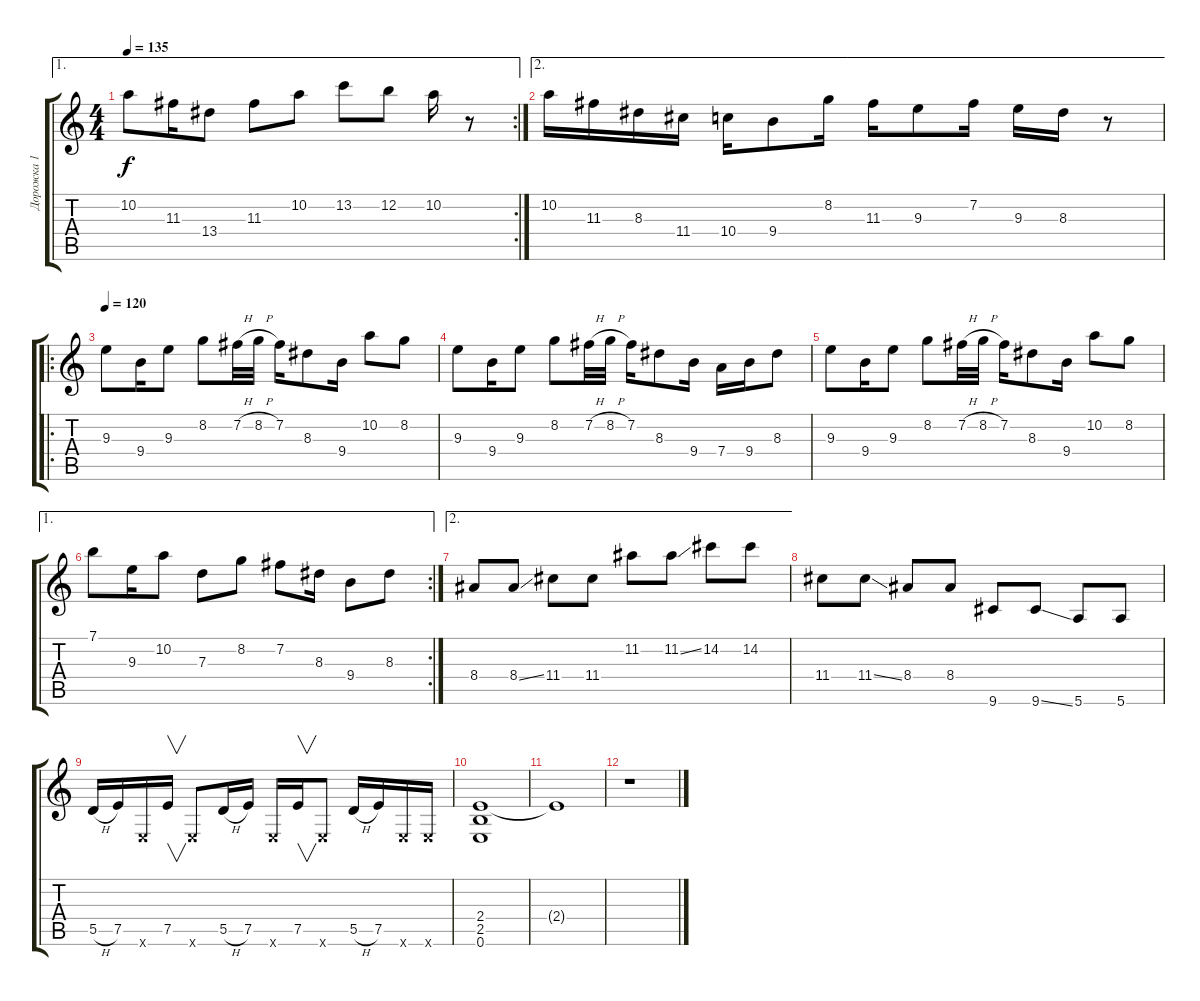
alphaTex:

\track ("Дорожка 1" "Дорожка 1") {instrument acousticguitarsteel}
\staff {score tabs}
\tuning (E4 B3 G3 D3 A2 E2) {hide}
\ae 1
\rc 2
\ts (4 4)
\tempo 135
\clef g2
\ks c
10.2.8{dy f} 11.3.16 13.4.8 11.3.8 10.2.8 13.2.8 12.2.8 10.2.16 r.8 |
\ae 2
10.2.16 11.3.16 8.3.16 11.4.16 10.4.16 9.4.8 8.2.16 11.3.16 9.3.8 7.2.16 9.3.16 8.3.16 r.8 |
\ro
\tempo 120
9.3.8 9.4.16 9.3.8 8.2.8 7.2{h}.32 8.2{h}.32 7.2.16 8.3.8 9.4.16 10.2.8 8.2.8 |
9.3.8 9.4.16 9.3.8 8.2.8 7.2{h}.32 8.2{h}.32 7.2.16 8.3.8 9.4.16 7.4.16 9.4.16 8.3.8 |
9.3.8 9.4.16 9.3.8 8.2.8 7.2{h}.32 8.2{h}.32 7.2.16 8.3.8 9.4.16 10.2.8 8.2.8 |
\ae 1
\rc 2
7.1.8 9.3.16 10.2.8 7.3.8 8.2.8 7.2.8 8.3.16 9.4.8 8.3.8 |
\ae 2
8.4.8 8.4{ss}.8 11.4.8 11.4.8 11.2.8 11.2{ss}.8 14.2.8 14.2.8 |
11.4.8 11.4{ss}.8 8.4.8 8.4.8 9.6.8 9.6{ss}.8 5.6.8 5.6.8 |
5.5{h}.16 7.5.16 0.6{x}.16 7.5.16{v} 0.6{x}.8 5.5{h}.16 7.5.16 0.6{x}.16 7.5.16{v} 0.6{x}.8 5.5{h}.16 7.5.16 0.6{x}.16 0.6{x}.16 |
(2.4 2.5 0.6).1 |
2.4{t}.1 |
r.1
